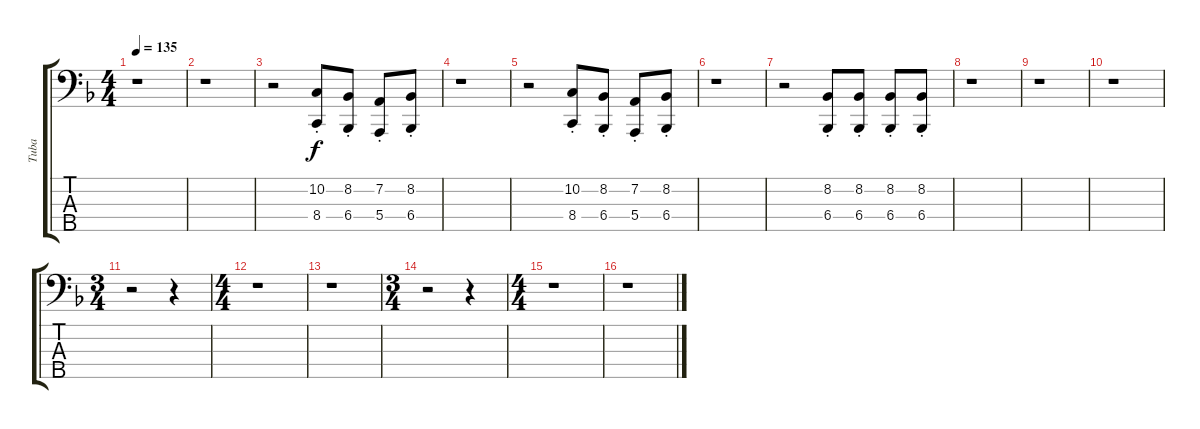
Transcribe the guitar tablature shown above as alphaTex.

\track ("Tuba" "Tuba") {instrument tuba}
\staff {score tabs}
\tuning (G2 D2 A1 E1 B0) {hide}
\ts (4 4)
\tempo 135
\clef f4
\ks dminor
r.1{dy mp} |
r.1 |
r.2 (10.2{st} 8.4{st}).8{dy f} (8.2{st} 6.4{st}).8 (7.2{st} 5.4{st}).8 (8.2{st} 6.4{st}).8 |
r.1 |
r.2 (10.2{st} 8.4{st}).8 (8.2{st} 6.4{st}).8 (7.2{st} 5.4{st}).8 (8.2{st} 6.4{st}).8 |
r.1 |
r.2 (8.2{st} 6.4{st}).8 (8.2{st} 6.4{st}).8 (8.2{st} 6.4{st}).8 (8.2{st} 6.4{st}).8 |
r.1 |
r.1 |
r.1 |
\ts (3 4)
r.2 r.4 |
\ts (4 4)
r.1 |
r.1 |
\ts (3 4)
r.2 r.4 |
\ts (4 4)
r.1 |
r.1
